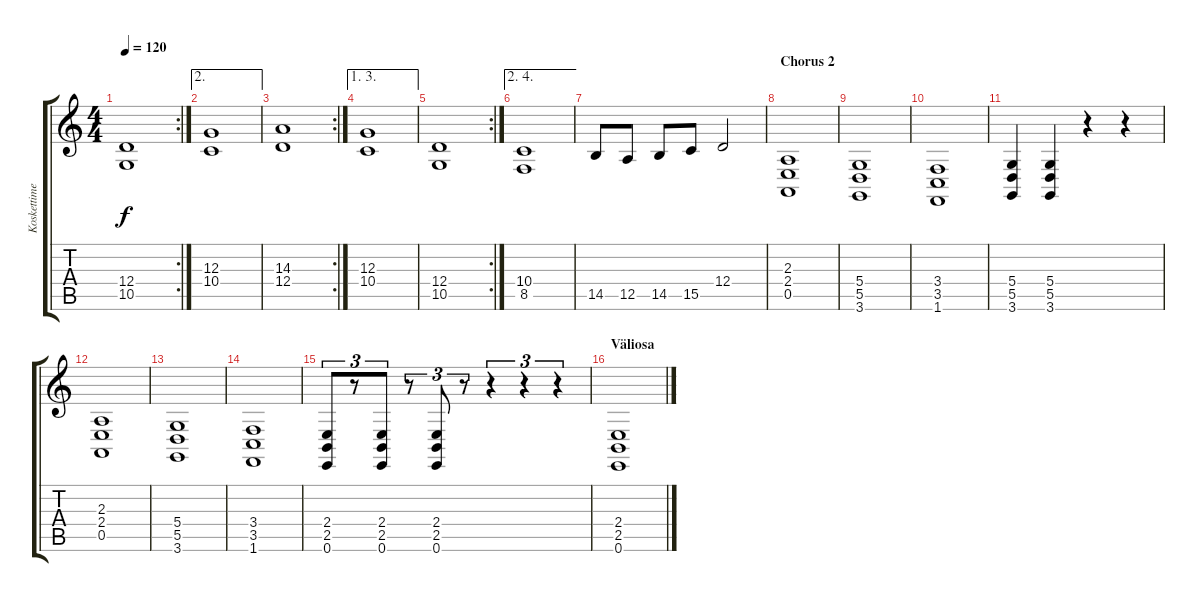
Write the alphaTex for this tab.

\track ("Koskettimet (Vasen)" "Koskettime") {instrument stringensemble1}
\staff {score tabs}
\tuning (E4 B3 G3 D3 A2 E2) {hide}
\rc 2
\ts (4 4)
\tempo 120
\clef g2
\ks c
(12.4 10.5).1{dy f} |
\ae 2
(12.3 10.4).1 |
\rc 2
(14.3 12.4).1 |
\ae (1 3)
(12.3 10.4).1 |
\rc 2
(12.4 10.5).1 |
\ae (2 4)
(10.4 8.5).1 |
14.5.8 12.5.8 14.5.8 15.5.8 12.4.2 |
\section ("" "Chorus 2")
(2.3 2.4 0.5).1 |
(5.4 5.5 3.6).1 |
(3.4 3.5 1.6).1 |
(5.4 5.5 3.6).4 (5.4 5.5 3.6).4 r.4 r.4 |
(2.3 2.4 0.5).1 |
(5.4 5.5 3.6).1 |
(3.4 3.5 1.6).1 |
(2.4 2.5 0.6).8{tu (3 2)} r.8{tu (3 2)} (2.4 2.5 0.6).8{tu (3 2)} r.8{tu (3 2)} (2.4 2.5 0.6).8{tu (3 2)} r.8{tu (3 2)} r.4{tu (3 2)} r.4{tu (3 2)} r.4{tu (3 2)} |
\section ("" "Väliosa")
(2.4 2.5 0.6).1
